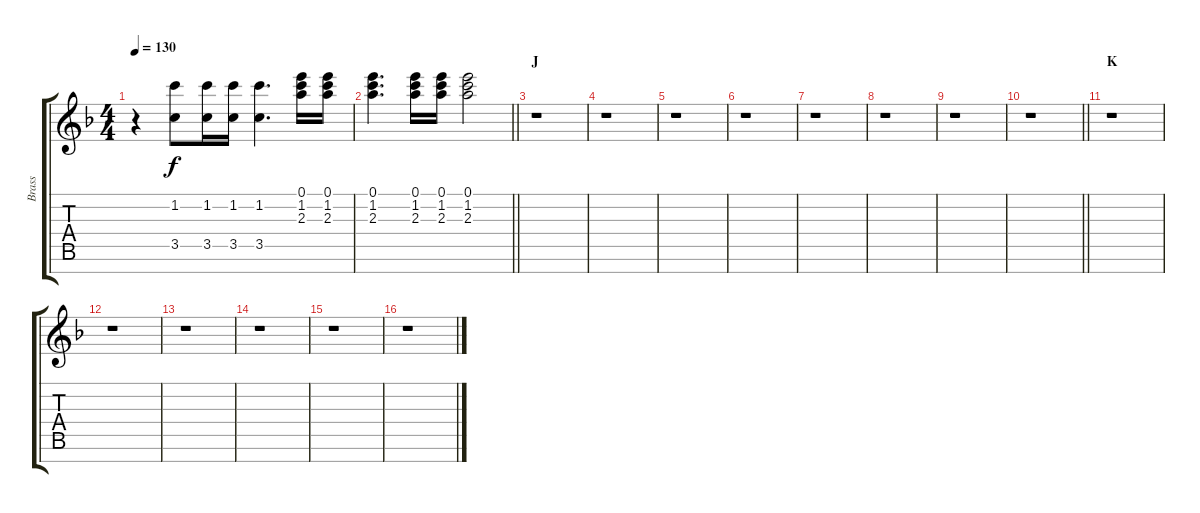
\track ("Brass" "Brass") {instrument brasssection}
\staff {score tabs}
\tuning (E6 B5 G5 D5 A4 E4 B3) {hide}
\ts (4 4)
\tempo 130
\clef g2
\ks f
r.4{dy f} (1.2 3.5).8 (1.2 3.5).16 (1.2 3.5).16 (1.2 3.5).4{d} (0.1 1.2 2.3).16 (0.1 1.2 2.3).16 |
\barLineRight lightlight
(0.1 1.2 2.3).4{d} (0.1 1.2 2.3).16 (0.1 1.2 2.3).16 (0.1 1.2 2.3).2 |
\section ("" "J")
r.1 |
r.1 |
r.1 |
r.1 |
r.1 |
r.1 |
r.1 |
\barLineRight lightlight
r.1 |
\section ("" "K")
r.1 |
r.1 |
r.1 |
r.1 |
r.1 |
r.1
